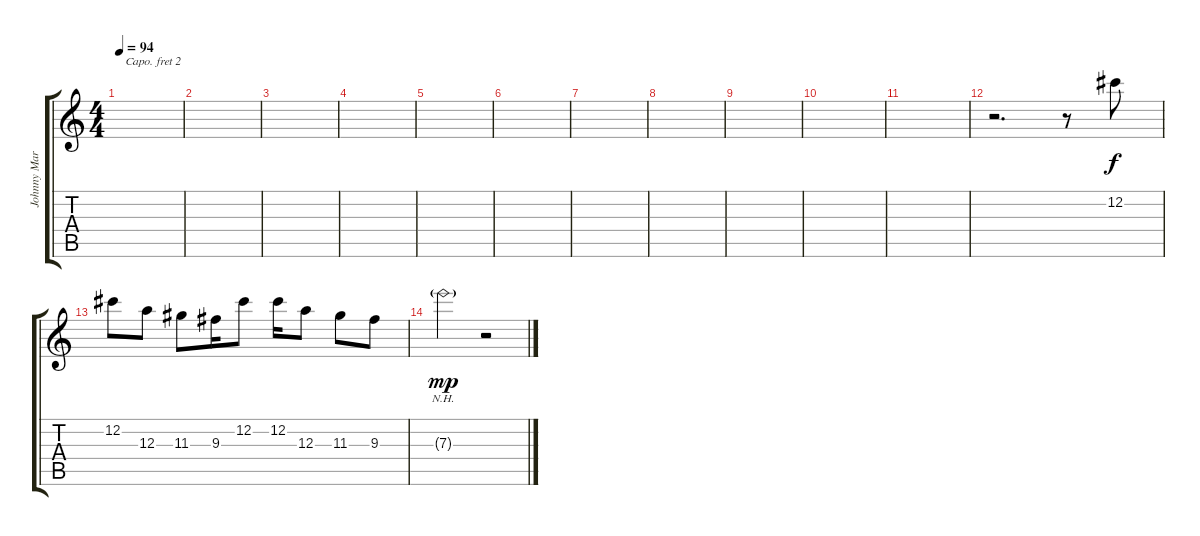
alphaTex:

\track ("Johnny Marr (Solo)" "Johnny Mar") {instrument overdrivenguitar}
\staff {score tabs}
\capo 2
\tuning (E4 B3 G3 D3 A2 E2) {hide}
\ts (4 4)
\tempo 94
\clef g2
\ks c
|
|
|
|
|
|
|
|
|
|
|
r.2{d} r.8 12.2.8 |
12.2.8 12.3.8 11.3.8 9.3.16 12.2.8 12.2.16 12.3.8 11.3.8 9.3.8 |
7.3{nh g}.2{dy mp} r.2
